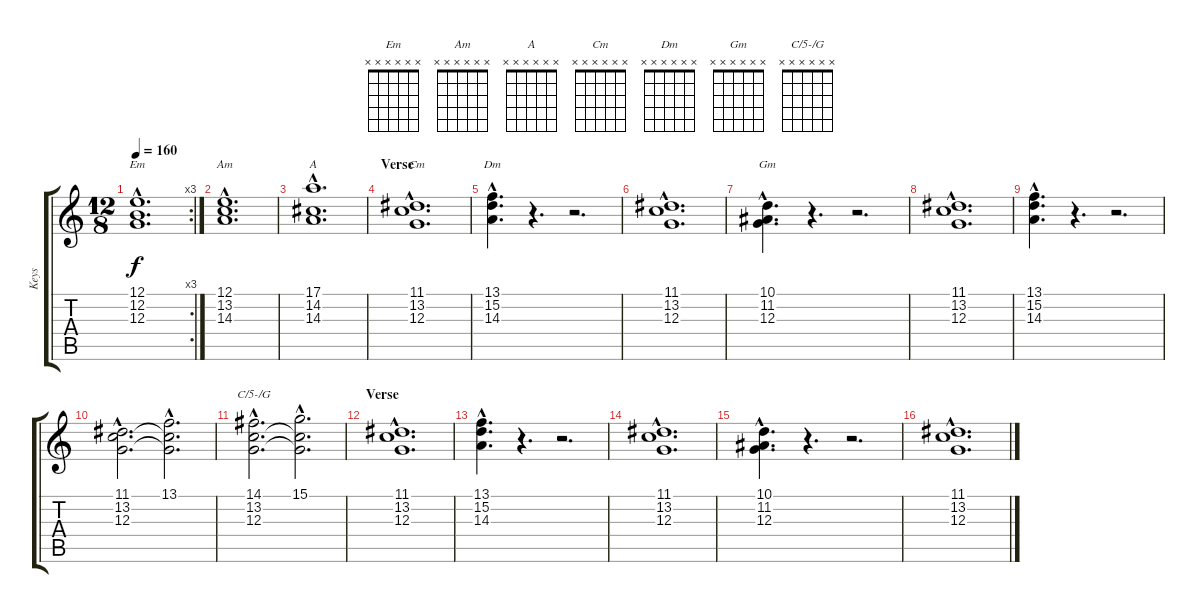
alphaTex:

\track ("Keys" "Keys") {instrument stringensemble1}
\staff {score tabs}
\tuning (E4 B3 G3 D3 A2 E2) {hide}
\chord ("Em" x x x x x x) {firstfret 0}
\chord ("Am" x x x x x x) {firstfret 0}
\chord ("A" x x x x x x) {firstfret 0}
\chord ("Cm" x x x x x x) {firstfret 0}
\chord ("Dm" x x x x x x) {firstfret 0}
\chord ("Gm" x x x x x x) {firstfret 0}
\chord ("C/5-/G" x x x x x x) {firstfret 0}
\rc 3
\ts (12 8)
\tempo 160
\clef g2
\ks c
(12.1{hac} 12.2{hac} 12.3{hac}).1{d ch "Em" dy f} |
(12.1{hac} 13.2{hac} 14.3{hac}).1{d ch "Am"} |
(17.1{hac} 14.2{hac} 14.3{hac}).1{d ch "A"} |
\section ("" "Verse")
(11.1{hac} 13.2{hac} 12.3{hac}).1{d ch "Cm"} |
(13.1{hac} 15.2{hac} 14.3{hac}).4{d ch "Dm"} r.4{d} r.2{d} |
(11.1{hac} 13.2{hac} 12.3{hac}).1{d} |
(10.1{hac} 11.2{hac} 12.3{hac}).4{d ch "Gm"} r.4{d} r.2{d} |
(11.1{hac} 13.2{hac} 12.3{hac}).1{d} |
(13.1{hac} 15.2{hac} 14.3{hac}).4{d} r.4{d} r.2{d} |
(11.1{hac} 13.2{hac} 12.3{hac}).2{d} (13.1{hac} 13.2{hac t} 12.3{hac t}).2{d} |
(14.1{hac} 13.2{hac} 12.3{hac}).2{d ch "C/5-/G"} (15.1{hac} 13.2{hac t} 12.3{hac t}).2{d} |
\section ("" "Verse")
(11.1{hac} 13.2{hac} 12.3{hac}).1{d} |
(13.1{hac} 15.2{hac} 14.3{hac}).4{d} r.4{d} r.2{d} |
(11.1{hac} 13.2{hac} 12.3{hac}).1{d} |
(10.1{hac} 11.2{hac} 12.3{hac}).4{d} r.4{d} r.2{d} |
(11.1{hac} 13.2{hac} 12.3{hac}).1{d}
